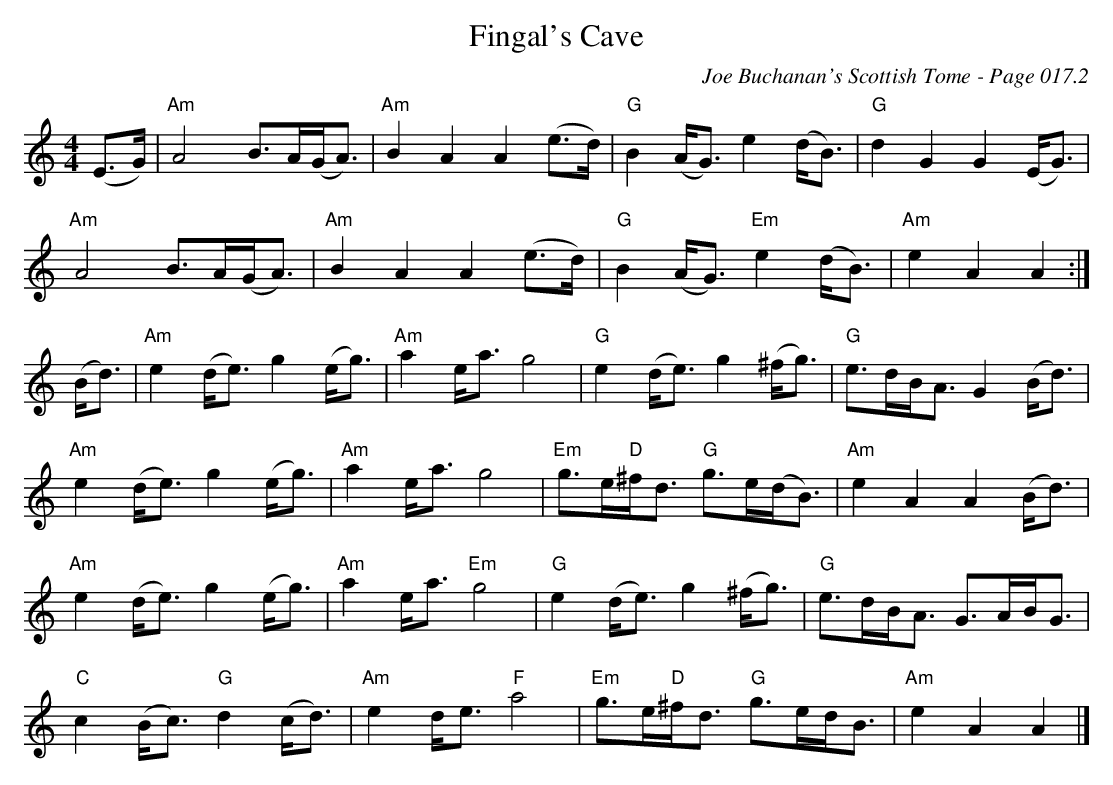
X:1
T:Fingal's Cave
C:Joe Buchanan's Scottish Tome - Page 017.2
L:1/8
M:4/4
K:Amin
(E>G) | "Am" A4 B>A(G<A) | "Am" B2 A2 A2 (e>d) | "G" B2 (A<G) e2 (d<B) | "G" d2 G2 G2 (E<G) |
"Am" A4 B>A(G<A) | "Am" B2 A2 A2 (e>d) | "G" B2 (A<G) "Em" e2 (d<B) | "Am" e2 A2 A2 :|
(B<d) | "Am" e2 (d<e) g2 (e<g) | "Am" a2 e<a g4 | "G" e2 (d<e) g2 (^f<g) | "G" e>dB<A G2 (B<d) |
"Am" e2 (d<e) g2 (e<g) | "Am" a2 e<a g4 | "Em" g>e"D"^f<d "G" g>e(d<B) | "Am" e2 A2 A2 (B<d) |
"Am" e2 (d<e) g2 (e<g) | "Am" a2 e<a "Em" g4 | "G" e2 (d<e) g2 (^f<g) | "G" e>dB<A G>AB<G |
"C" c2 (B<c) "G" d2 (c<d) | "Am" e2 d<e "F" a4 | "Em" g>e"D"^f<d "G" g>ed<B | "Am" e2 A2 A2 |]
